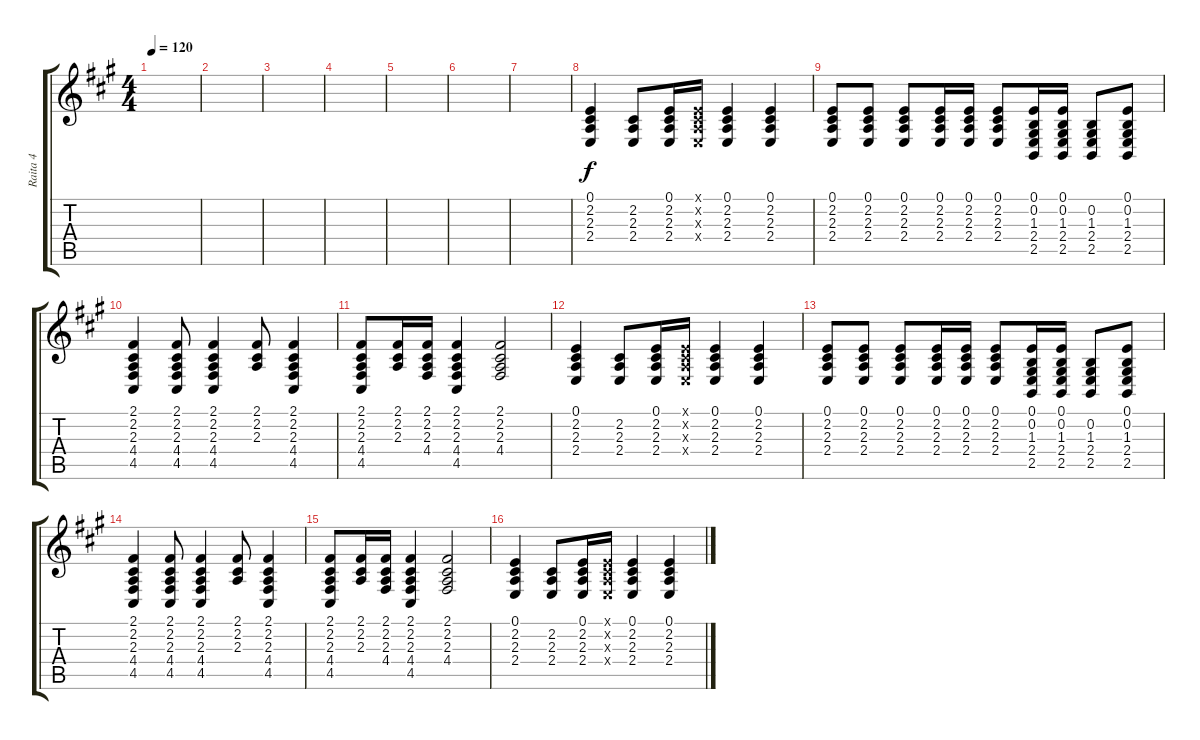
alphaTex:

\track ("Raita 4" "Raita 4") {instrument koto}
\staff {score tabs}
\tuning (E4 B3 G3 D3 A2 E2) {hide}
\ts (4 4)
\tempo 120
\clef g2
\ks f#minor
|
|
|
|
|
|
|
(0.1 2.2 2.3 2.4).4 (2.2 2.3 2.4).8 (0.1 2.2 2.3 2.4).16 (0.1{x} 2.2{x} 2.3{x} 2.4{x}).16 (0.1 2.2 2.3 2.4).4 (0.1 2.2 2.3 2.4).4 |
(0.1 2.2 2.3 2.4).8 (0.1 2.2 2.3 2.4).8 (0.1 2.2 2.3 2.4).8 (0.1 2.2 2.3 2.4).16 (0.1 2.2 2.3 2.4).16 (0.1 2.2 2.3 2.4).8 (0.1 0.2 1.3 2.4 2.5).16 (0.1 0.2 1.3 2.4 2.5).16 (0.2 1.3 2.4 2.5).8 (0.1 0.2 1.3 2.4 2.5).8 |
(2.1 2.2 2.3 4.4 4.5).4 (2.1 2.2 2.3 4.4 4.5).8 (2.1 2.2 2.3 4.4 4.5).4 (2.1 2.2 2.3).8 (2.1 2.2 2.3 4.4 4.5).4 |
(2.1 2.2 2.3 4.4 4.5).8 (2.1 2.2 2.3).16 (2.1 2.2 2.3 4.4).16 (2.1 2.2 2.3 4.4 4.5).4 (2.1 2.2 2.3 4.4).2 |
(0.1 2.2 2.3 2.4).4 (2.2 2.3 2.4).8 (0.1 2.2 2.3 2.4).16 (0.1{x} 2.2{x} 2.3{x} 2.4{x}).16 (0.1 2.2 2.3 2.4).4 (0.1 2.2 2.3 2.4).4 |
(0.1 2.2 2.3 2.4).8 (0.1 2.2 2.3 2.4).8 (0.1 2.2 2.3 2.4).8 (0.1 2.2 2.3 2.4).16 (0.1 2.2 2.3 2.4).16 (0.1 2.2 2.3 2.4).8 (0.1 0.2 1.3 2.4 2.5).16 (0.1 0.2 1.3 2.4 2.5).16 (0.2 1.3 2.4 2.5).8 (0.1 0.2 1.3 2.4 2.5).8 |
(2.1 2.2 2.3 4.4 4.5).4 (2.1 2.2 2.3 4.4 4.5).8 (2.1 2.2 2.3 4.4 4.5).4 (2.1 2.2 2.3).8 (2.1 2.2 2.3 4.4 4.5).4 |
(2.1 2.2 2.3 4.4 4.5).8 (2.1 2.2 2.3).16 (2.1 2.2 2.3 4.4).16 (2.1 2.2 2.3 4.4 4.5).4 (2.1 2.2 2.3 4.4).2 |
(0.1 2.2 2.3 2.4).4 (2.2 2.3 2.4).8 (0.1 2.2 2.3 2.4).16 (0.1{x} 2.2{x} 2.3{x} 2.4{x}).16 (0.1 2.2 2.3 2.4).4 (0.1 2.2 2.3 2.4).4
